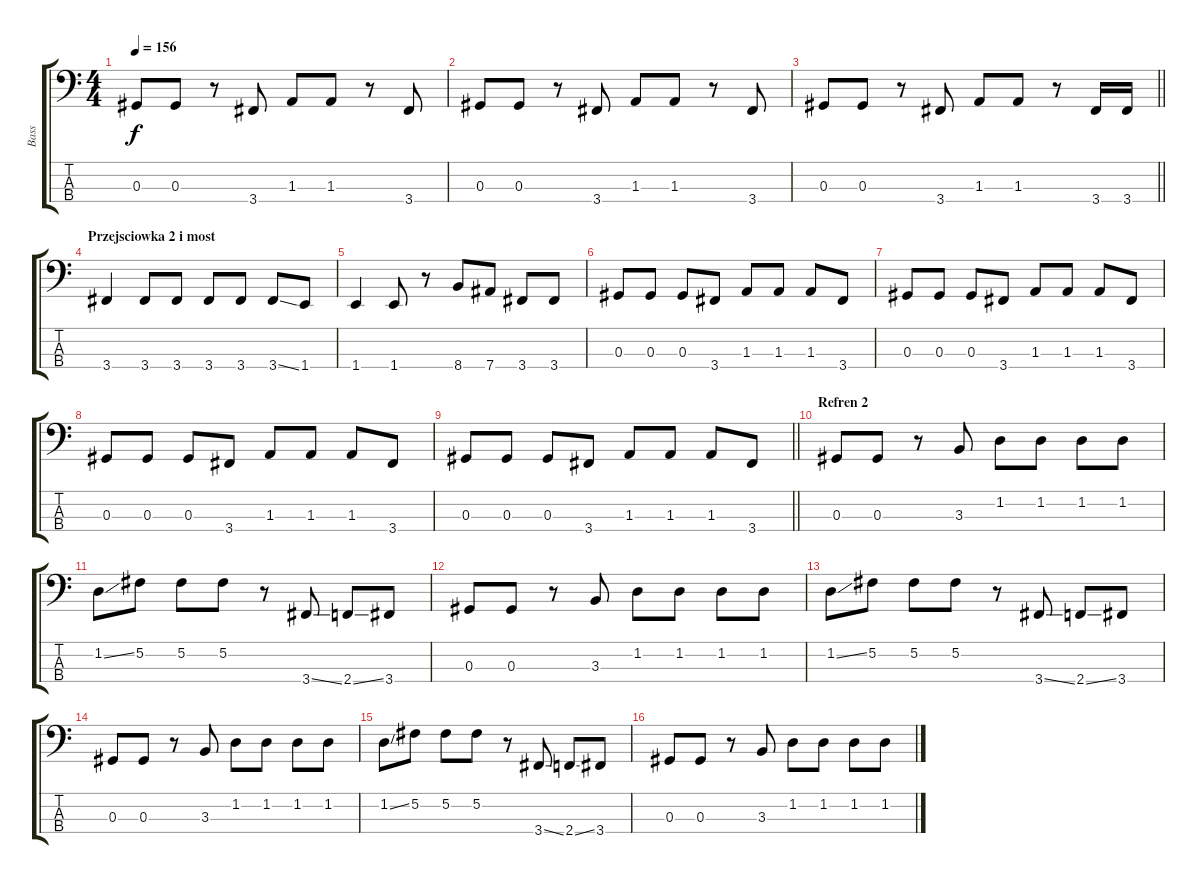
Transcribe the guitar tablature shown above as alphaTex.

\track ("Bass" "Bass") {instrument electricbassfinger}
\staff {score tabs}
\tuning (Gb2 Db2 Ab1 Eb1) {hide}
\ts (4 4)
\tempo 156
\clef f4
\ks c
0.3.8{dy f} 0.3.8 r.8 3.4.8 1.3.8 1.3.8 r.8 3.4.8 |
0.3.8 0.3.8 r.8 3.4.8 1.3.8 1.3.8 r.8 3.4.8 |
\barLineRight lightlight
0.3.8 0.3.8 r.8 3.4.8 1.3.8 1.3.8 r.8 3.4.16 3.4.16 |
\section ("" "Przejsciowka 2 i most")
3.4.4 3.4.8 3.4.8 3.4.8 3.4.8 3.4{ss}.8 1.4.8 |
1.4.4 1.4.8 r.8 8.4.8 7.4.8 3.4.8 3.4.8 |
0.3.8 0.3.8 0.3.8 3.4.8 1.3.8 1.3.8 1.3.8 3.4.8 |
0.3.8 0.3.8 0.3.8 3.4.8 1.3.8 1.3.8 1.3.8 3.4.8 |
0.3.8 0.3.8 0.3.8 3.4.8 1.3.8 1.3.8 1.3.8 3.4.8 |
\barLineRight lightlight
0.3.8 0.3.8 0.3.8 3.4.8 1.3.8 1.3.8 1.3.8 3.4.8 |
\section ("" "Refren 2")
0.3.8 0.3.8 r.8 3.3.8 1.2.8 1.2.8 1.2.8 1.2.8 |
1.2{ss}.8 5.2.8 5.2.8 5.2.8 r.8 3.4{ss}.8 2.4{ss}.8 3.4.8 |
0.3.8 0.3.8 r.8 3.3.8 1.2.8 1.2.8 1.2.8 1.2.8 |
1.2{ss}.8 5.2.8 5.2.8 5.2.8 r.8 3.4{ss}.8 2.4{ss}.8 3.4.8 |
0.3.8 0.3.8 r.8 3.3.8 1.2.8 1.2.8 1.2.8 1.2.8 |
1.2{ss}.8 5.2.8 5.2.8 5.2.8 r.8 3.4{ss}.8 2.4{ss}.8 3.4.8 |
0.3.8 0.3.8 r.8 3.3.8 1.2.8 1.2.8 1.2.8 1.2.8
